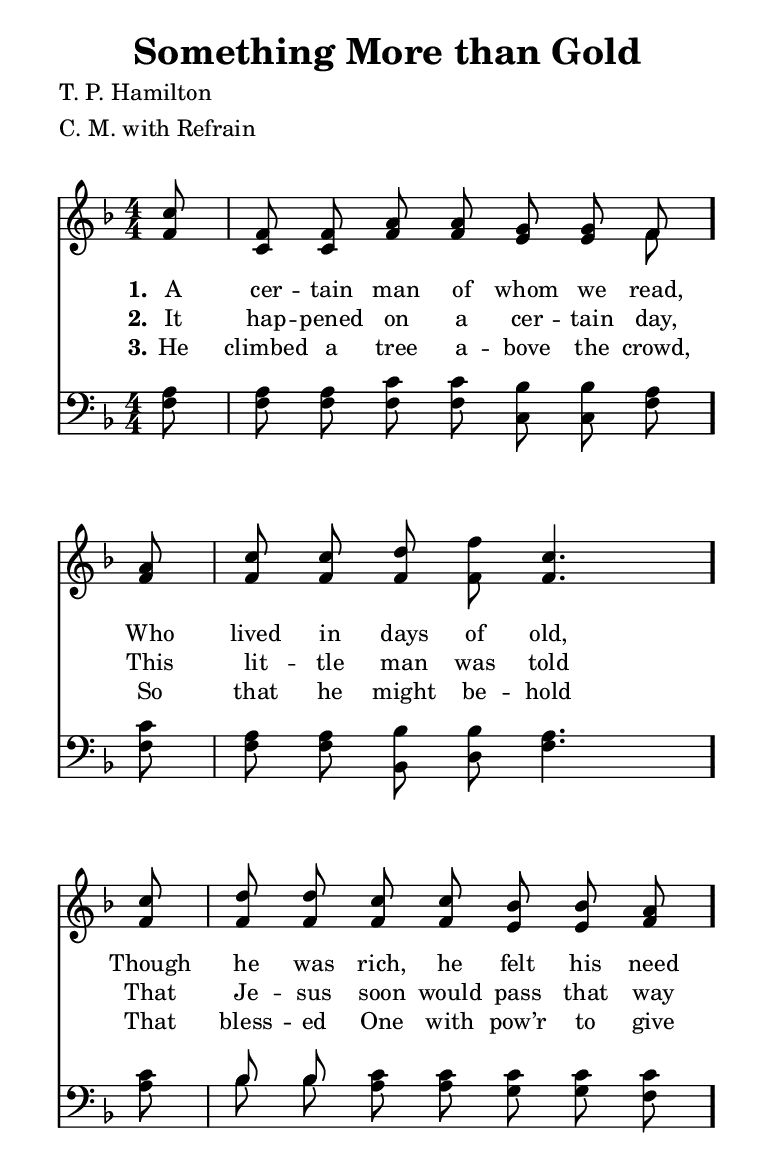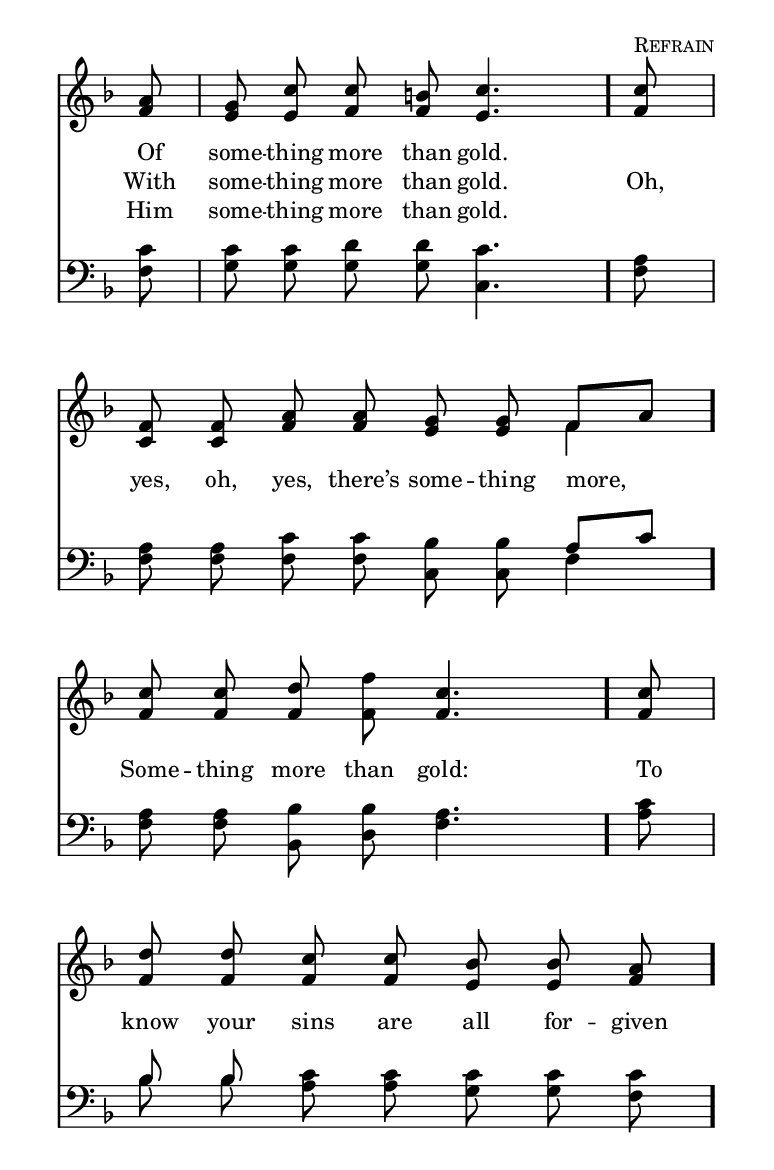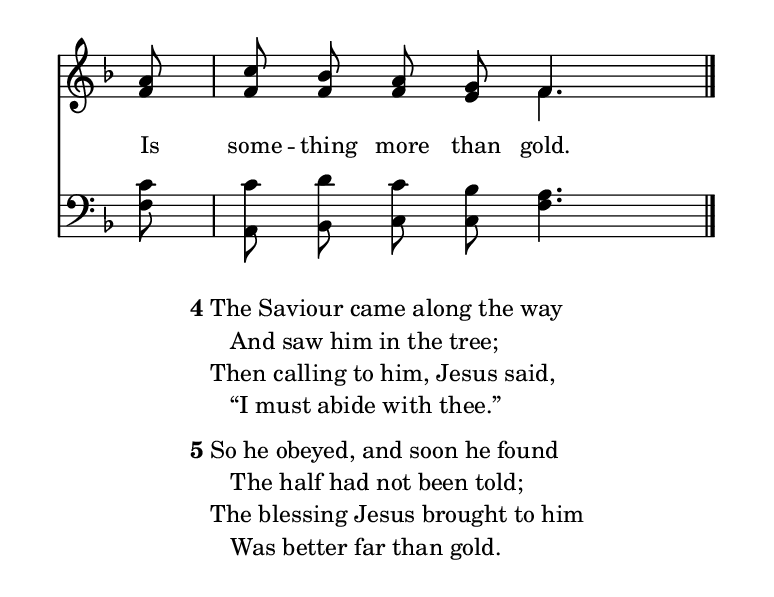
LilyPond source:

\include "common/global.ily"
\paper {
  \include "common/paper.ily"
}

\header{
  %children
  hymnnumber = "357"
  title = "Something More than Gold"
  tunename = ""
  meter = "C. M. with Refrain" % original has "With"
  poet = "T. P. Hamilton" % see https://hymnary.org/text/a_certain_man_of_whom_we_read
  composer = "" % Harmonizer : https://hymnary.org/tune/o_yes_my_friend_theres_something_winsett
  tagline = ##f
}

global = {
  \include "common/overrides.ily"
  \override Staff.TimeSignature.style = #'numbered
  \time 4/4
  \override Score.MetronomeMark.transparent = ##t % hide all fermata changes too
  \tempo 8=130
  \key f \major
  \partial 8
  \autoBeamOff
}

notesSoprano = {
\global
\relative c'' {

  c8 | f, f a a g g f
  a8 | c c d f c4. \break % \break verified in letter as well as eogsized
  c8 | d d c c bes bes a8 % original has tie, but only one verse is sung that way
  a8 | g8 c c b c4. \eogbreak

  c8^\markup { \small \caps "Refrain" } | f, f a a g g f[ a8] |
  c c d f c4.
  c8 | d d c c bes bes a8
  a8 | c bes a g f4.

  \bar "|."

}
}

notesAlto = {
\global
\relative e' {

  f8 | c c f f e e f
  f8 | f f f f f4.
  f8 | f f f f e e f8
  f8 | e8 e f f e4.

  f8 | c c f f e e f4
  f8 f f f f4.
  f8 | f f f f e e f8
  f8 f f f e f4.

}
}

notesTenor = {
\global
\relative a {

  a8 | a a c c bes bes a
  c8 | a a bes bes a4.
  c8 | bes bes c c c c c8
  c8 | c8 c d d c4.

  a8 | a a c c bes bes a[ c]
  a8 a bes bes a4.
  c8 | bes bes c c c c c8
  c8 | c8 d c bes a4.

}
}

notesBass = {
\global
\relative f {

  f8 | f f f f c c f
  f8 | f f bes, d f4.
  a8 | bes bes a a g g f
  f8 | g8 g g g c,4.


  f8 | f f f f c c f4
  f8 f bes, d f4.
  a8 | bes bes a a g g f
  f8 | a, bes c c f4.

}
}

Refrain = \lyricmode {

Oh, yes, oh, yes, there’s some -- thing more, \bar "."
Some -- thing more than gold: \bar "."
To know your sins are all for -- given \bar "."
Is some -- thing more than gold. \bar "."

}

wordsA = \lyricmode {
\set stanza = "1."

A cer -- tain man of whom we read, \bar "."
Who lived in days of old, \bar "."
Though he was rich, he felt his need \bar "."
Of some -- thing more than gold. \bar "."

}

wordsB = \lyricmode {
\set stanza = "2."

It hap -- pened on a cer -- tain day,
This lit -- tle man was told
That Je -- sus soon would pass that way
With some -- thing more than gold.

\Refrain

}

wordsC = \lyricmode {
\set stanza = "3."

He climbed a tree a -- bove the crowd,
So that he might be -- hold
That bless -- ed One with pow’r to give
Him some -- thing more than gold.

}

wordsD = \markuplist {

\line { The Saviour came along the way }
\line { { \hspace #2 } And saw him in the tree; }
\line { Then calling to him, Jesus said, }
\line { { \hspace #2 } “I must abide with thee.” }

}

wordsE = \markuplist {

\line { So he obeyed, and soon he found }
\line { { \hspace #2 } The half had not been told; }
\line { The blessing Jesus brought to him }
\line { { \hspace #2 } Was better far than gold. }

}

\score {
  \context ChoirStaff <<
    \context Staff = upper <<
      \set Staff.autoBeaming = ##f
      \set ChoirStaff.systemStartDelimiter = #'SystemStartBar
      \set ChoirStaff.printPartCombineTexts = ##f
      \partcombine #'(2 . 11) \notesSoprano \notesAlto
      \context NullVoice = sopranos { \voiceOne << \notesSoprano >> }
      \context Lyrics = one   \lyricsto sopranos \wordsA
      \context Lyrics = two   \lyricsto sopranos \wordsB
      \context Lyrics = three \lyricsto sopranos \wordsC
    >>
    \context Staff = men <<
      \set Staff.autoBeaming = ##f
      \clef bass
      \set ChoirStaff.printPartCombineTexts = ##f
      \partcombine #'(2 . 11) \notesTenor \notesBass
    >>
  >>
  \layout {
    \include "common/layout.ily"
  }
  #(cond ((ly:get-option 'eog-midi-permitted) #{ \midi{
    \include "common/midi.ily"
  } #}))
}

\markup { \fontsize #0.3 \fill-line { \vcenter \column {
  \vspace #1
  \line{ \bold 4 \column { \wordsD } } \combine \null \vspace #0.4
  \line{ \bold 5 \column { \wordsE } }
} } }

\version "2.19.49"  % necessary for upgrading to future LilyPond versions.

% vi:set et ts=2 sw=2 ai nocindent syntax=lilypond:
